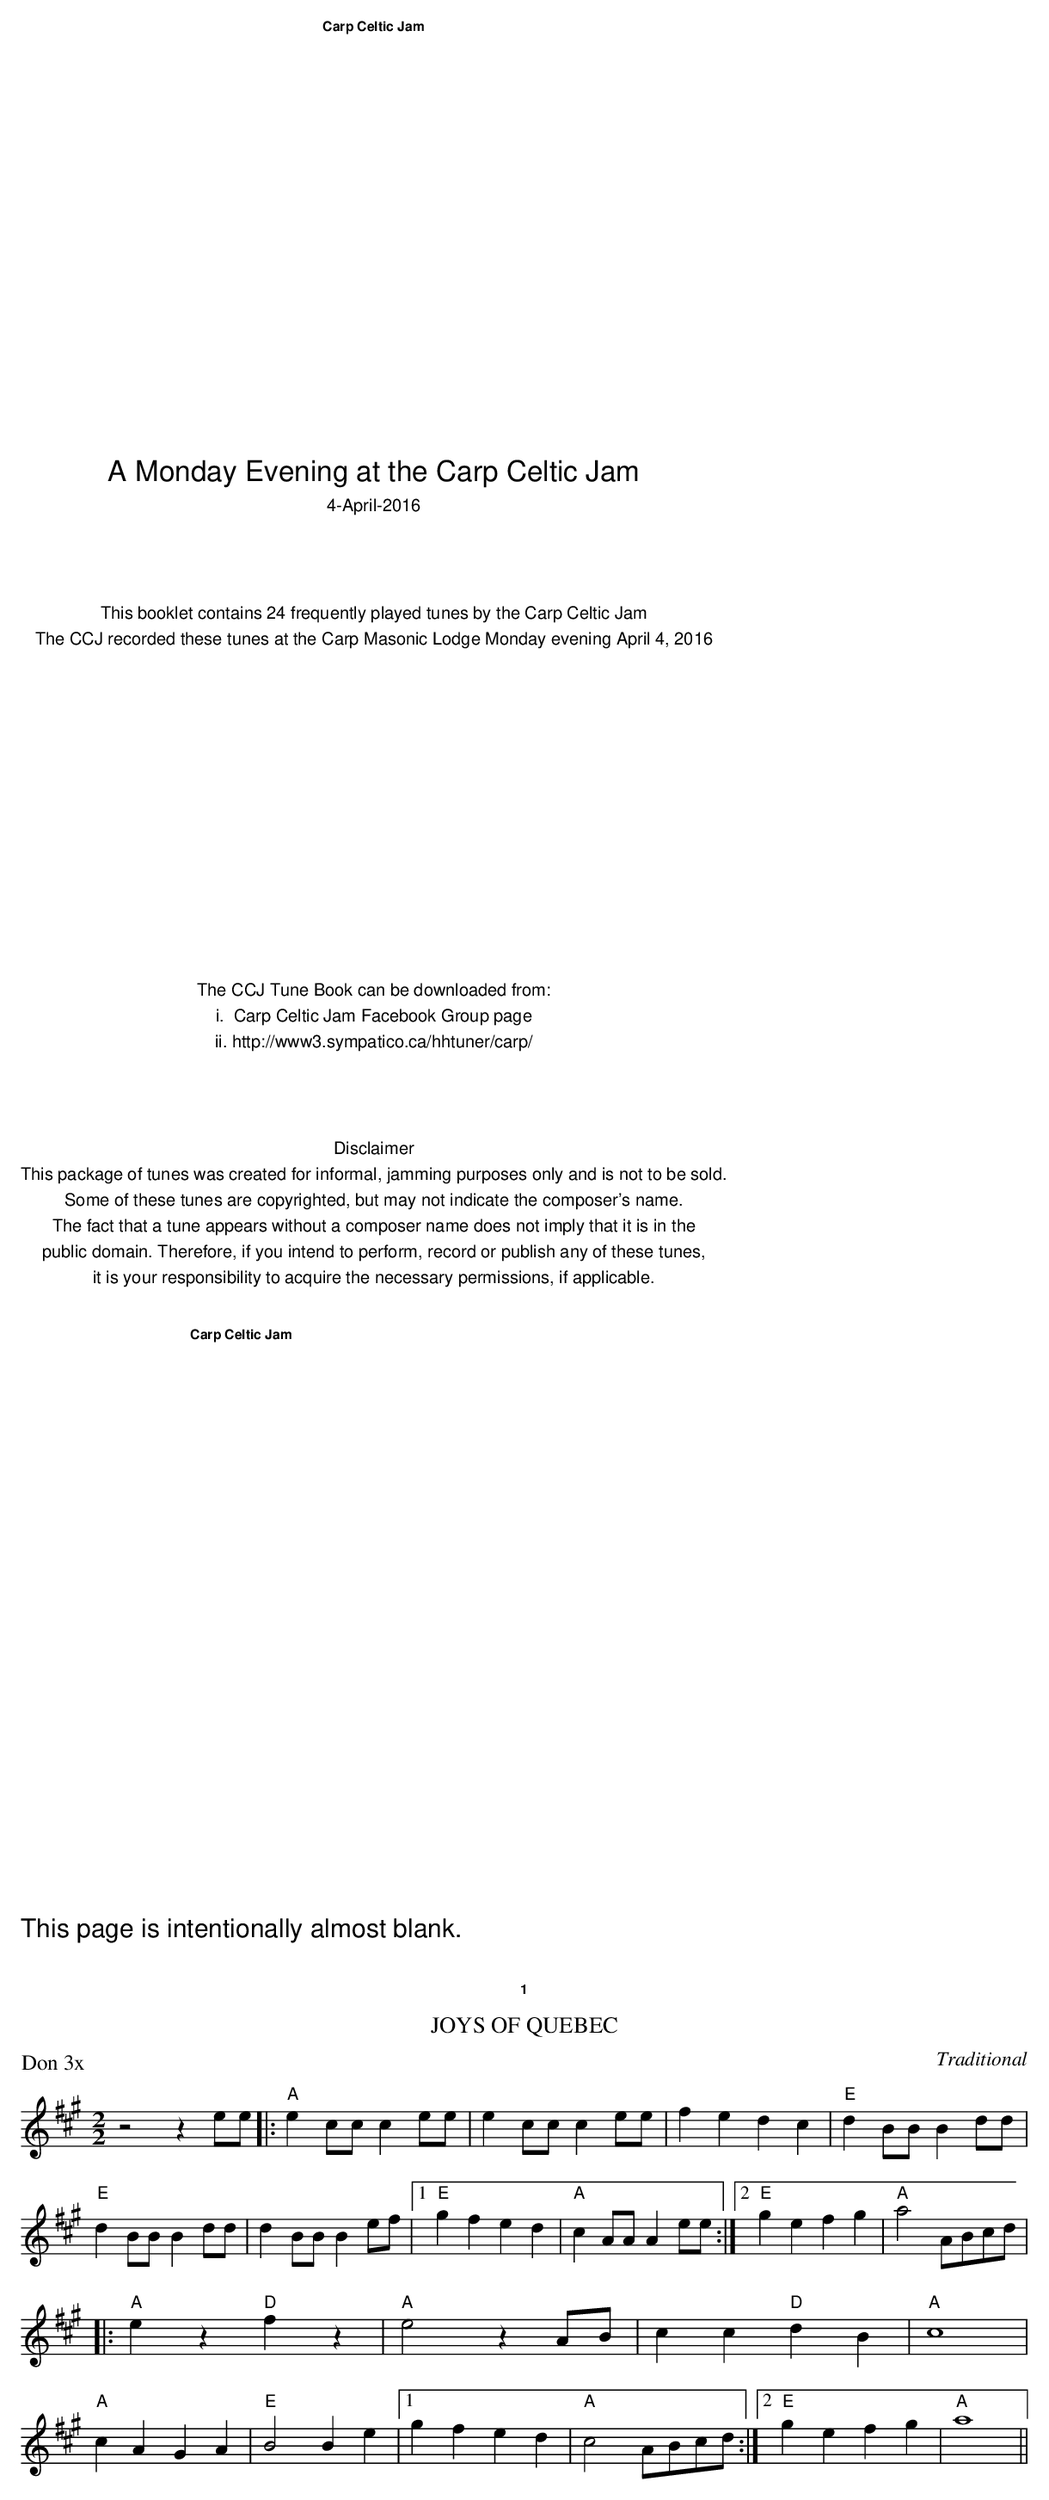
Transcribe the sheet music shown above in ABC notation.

X:1
T:Joys of Quebec
P:Don 3x
M:2/2
L:1/8
C:Traditional
K:A
z4 z2 ee|:"A"e2 cc c2 ee|e2 cc c2 ee|f2 e2 d2 c2|"E"d2 BB B2 dd|
"E"d2 BB B2 dd|d2 BB B2 ef|[1 "E"g2 f2 e2 d2|"A"c2 AA A2 ee:|[2"E"g2 e2 f2 g2|"A"a4 ABcd|
|:"A"e2 z2 "D"f2 z2|"A"e4 z2 AB|c2 c2 "D"d2 B2|"A"c8|
"A"c2 A2 G2 A2|"E"B4 B2 e2|[1 g2 f2 e2 d2|"A"c4 ABcd:|[2"E"g2 e2 f2 g2|"A"a8||
